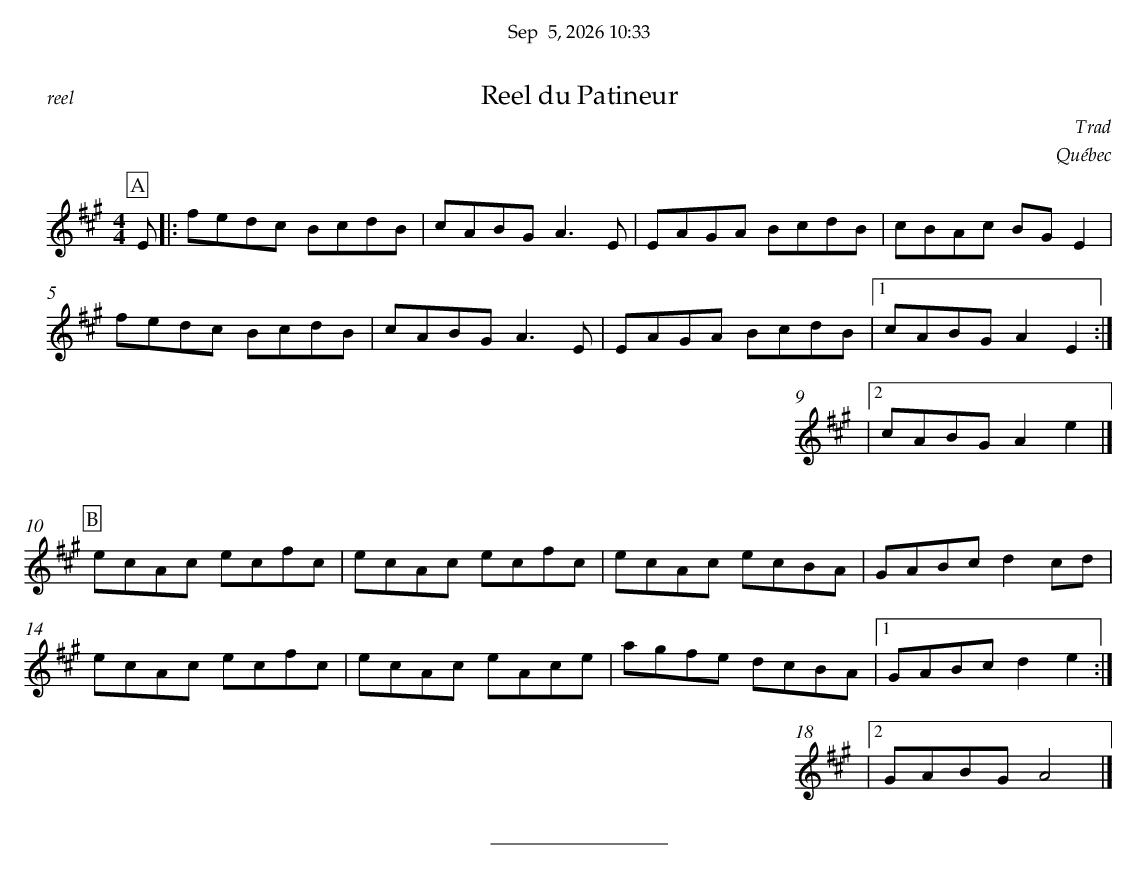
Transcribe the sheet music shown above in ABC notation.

X:1
T:Reel du Patineur
C:Trad
O:Québec
M:4/4
L:1/8
K:Amaj
P:A
E |: fedc BcdB | cABG A3E | EAGA BcdB | cBAc BGE2 |
fedc BcdB | cABG A3E | EAGA BcdB |1 cABG A2E2 :|
|2 cABG A2e2 |]
%%vskip 0.5cm
P:B
ecAc ecfc | ecAc ecfc | ecAc ecBA | GABc d2cd |
ecAc ecfc | ecAc eAce | agfe dcBA |1 GABc d2e2 :|
|2 GABG A4 |]
